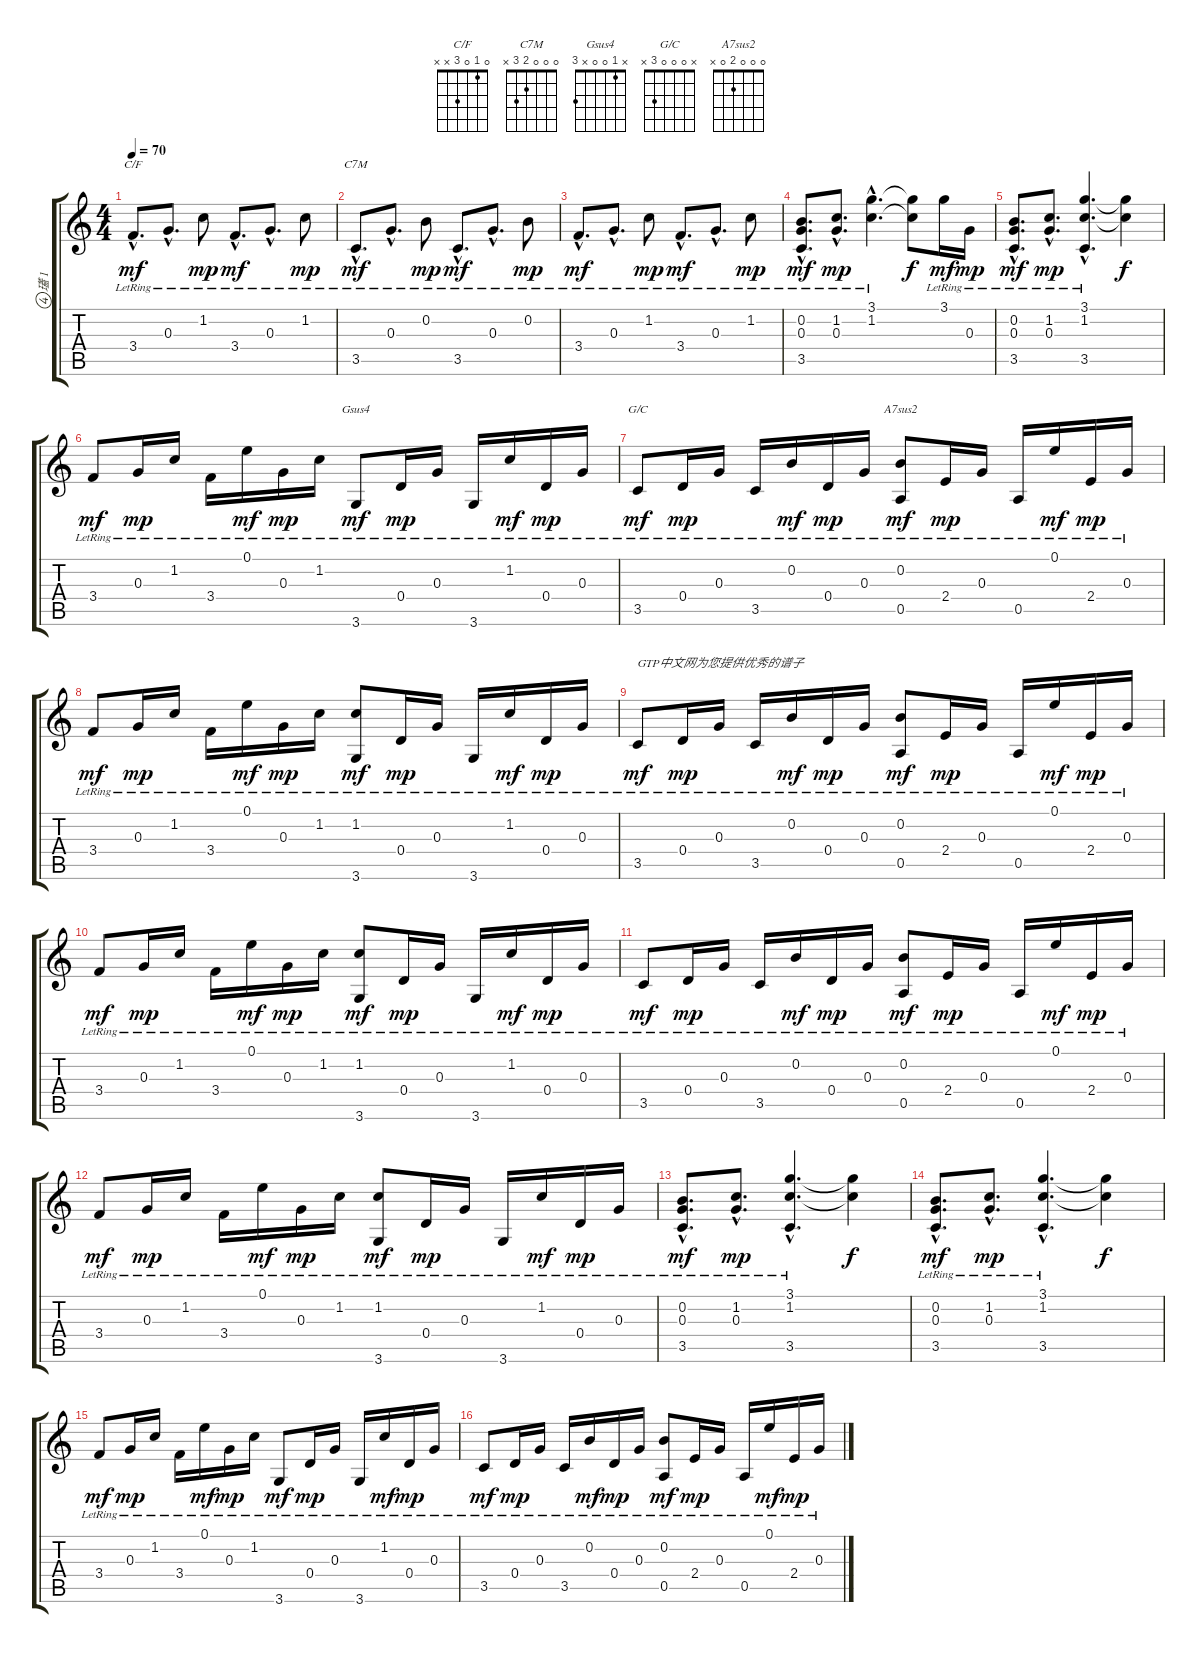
\track ("瓂 1" "瓂 1") {instrument acousticguitarnylon}
\staff {score tabs}
\tuning (E4 B3 G3 D3 A2 E2) {hide}
\chord ("C/F" 0 1 0 3 x x)
\chord ("C7M" 0 0 0 2 3 x)
\chord ("Gsus4" x 1 0 0 x 3)
\chord ("G/C" x 0 0 0 3 x)
\chord ("A7sus2" 0 0 0 2 0 x)
\ts (4 4)
\tempo 70
\clef g2
\ks c
3.4{hac lr}.8{d ch "C/F" dy mf instrument acousticguitarnylon} 0.3{hac lr}.8{d} 1.2{lr}.8{dy mp} 3.4{hac lr}.8{d dy mf} 0.3{hac lr}.8{d} 1.2{lr}.8{dy mp} |
3.5{hac lr}.8{d ch "C7M" dy mf} 0.3{hac lr}.8{d} 0.2{lr}.8{dy mp} 3.5{hac lr}.8{d dy mf} 0.3{hac lr}.8{d} 0.2{lr}.8{dy mp} |
3.4{hac lr}.8{d dy mf} 0.3{hac lr}.8{d} 1.2{lr}.8{dy mp} 3.4{hac lr}.8{d dy mf} 0.3{hac lr}.8{d} 1.2{lr}.8{dy mp} |
(0.2{hac lr} 0.3{hac lr} 3.5{hac lr}).8{d dy mf} (1.2{hac lr} 0.3{hac lr}).8{d dy mp} (3.1{hac lr} 1.2{hac lr}).4{d} (3.1{t} 1.2{t}).8{dy f} 3.1{lr}.16{dy mf} 0.3{lr}.16{dy mp} |
(0.2{hac lr} 0.3{hac lr} 3.5{hac lr}).8{d dy mf} (1.2{hac lr} 0.3{hac lr}).8{d dy mp} (3.1{hac lr} 1.2{hac lr} 3.5{hac lr}).4{d} (3.1{t} 1.2{t}).4{dy f} |
3.4{lr}.8{dy mf} 0.3{lr}.16{dy mp} 1.2{lr}.16 3.4{lr}.16 0.1{lr}.16{dy mf} 0.3{lr}.16{dy mp} 1.2{lr}.16 3.6{lr}.8{ch "Gsus4" dy mf} 0.4{lr}.16{dy mp} 0.3{lr}.16 3.6{lr}.16 1.2{lr}.16{dy mf} 0.4{lr}.16{dy mp} 0.3{lr}.16 |
3.5{lr}.8{ch "G/C" dy mf} 0.4{lr}.16{dy mp} 0.3{lr}.16 3.5{lr}.16 0.2{lr}.16{dy mf} 0.4{lr}.16{dy mp} 0.3{lr}.16 (0.2{lr} 0.5{lr}).8{ch "A7sus2" dy mf} 2.4{lr}.16{dy mp} 0.3{lr}.16 0.5{lr}.16 0.1{lr}.16{dy mf} 2.4{lr}.16{dy mp} 0.3{lr}.16 |
3.4{lr}.8{dy mf} 0.3{lr}.16{dy mp} 1.2{lr}.16 3.4{lr}.16 0.1{lr}.16{dy mf} 0.3{lr}.16{dy mp} 1.2{lr}.16 (1.2{lr} 3.6{lr}).8{dy mf} 0.4{lr}.16{dy mp} 0.3{lr}.16 3.6{lr}.16 1.2{lr}.16{dy mf} 0.4{lr}.16{dy mp} 0.3{lr}.16 |
3.5{lr}.8{txt "GTP中文网为您提供优秀的谱子" dy mf} 0.4{lr}.16{dy mp} 0.3{lr}.16 3.5{lr}.16 0.2{lr}.16{dy mf} 0.4{lr}.16{dy mp} 0.3{lr}.16 (0.2{lr} 0.5{lr}).8{dy mf} 2.4{lr}.16{dy mp} 0.3{lr}.16 0.5{lr}.16 0.1{lr}.16{dy mf} 2.4{lr}.16{dy mp} 0.3{lr}.16 |
3.4{lr}.8{dy mf} 0.3{lr}.16{dy mp} 1.2{lr}.16 3.4{lr}.16 0.1{lr}.16{dy mf} 0.3{lr}.16{dy mp} 1.2{lr}.16 (1.2{lr} 3.6{lr}).8{dy mf} 0.4{lr}.16{dy mp} 0.3{lr}.16 3.6{lr}.16 1.2{lr}.16{dy mf} 0.4{lr}.16{dy mp} 0.3{lr}.16 |
3.5{lr}.8{dy mf} 0.4{lr}.16{dy mp} 0.3{lr}.16 3.5{lr}.16 0.2{lr}.16{dy mf} 0.4{lr}.16{dy mp} 0.3{lr}.16 (0.2{lr} 0.5{lr}).8{dy mf} 2.4{lr}.16{dy mp} 0.3{lr}.16 0.5{lr}.16 0.1{lr}.16{dy mf} 2.4{lr}.16{dy mp} 0.3{lr}.16 |
3.4{lr}.8{dy mf} 0.3{lr}.16{dy mp} 1.2{lr}.16 3.4{lr}.16 0.1{lr}.16{dy mf} 0.3{lr}.16{dy mp} 1.2{lr}.16 (1.2{lr} 3.6{lr}).8{dy mf} 0.4{lr}.16{dy mp} 0.3{lr}.16 3.6{lr}.16 1.2{lr}.16{dy mf} 0.4{lr}.16{dy mp} 0.3{lr}.16 |
(0.2{hac lr} 0.3{hac lr} 3.5{hac lr}).8{d dy mf} (1.2{hac lr} 0.3{hac lr}).8{d dy mp} (3.1{hac lr} 1.2{hac lr} 3.5{hac lr}).4{d} (3.1{t} 1.2{t}).4{dy f} |
(0.2{hac lr} 0.3{hac lr} 3.5{hac lr}).8{d dy mf} (1.2{hac lr} 0.3{hac lr}).8{d dy mp} (3.1{hac lr} 1.2{hac lr} 3.5{hac lr}).4{d} (3.1{t} 1.2{t}).4{dy f} |
3.4{lr}.8{dy mf} 0.3{lr}.16{dy mp} 1.2{lr}.16 3.4{lr}.16 0.1{lr}.16{dy mf} 0.3{lr}.16{dy mp} 1.2{lr}.16 3.6{lr}.8{dy mf} 0.4{lr}.16{dy mp} 0.3{lr}.16 3.6{lr}.16 1.2{lr}.16{dy mf} 0.4{lr}.16{dy mp} 0.3{lr}.16 |
3.5{lr}.8{dy mf} 0.4{lr}.16{dy mp} 0.3{lr}.16 3.5{lr}.16 0.2{lr}.16{dy mf} 0.4{lr}.16{dy mp} 0.3{lr}.16 (0.2{lr} 0.5{lr}).8{dy mf} 2.4{lr}.16{dy mp} 0.3{lr}.16 0.5{lr}.16 0.1{lr}.16{dy mf} 2.4{lr}.16{dy mp} 0.3{lr}.16
